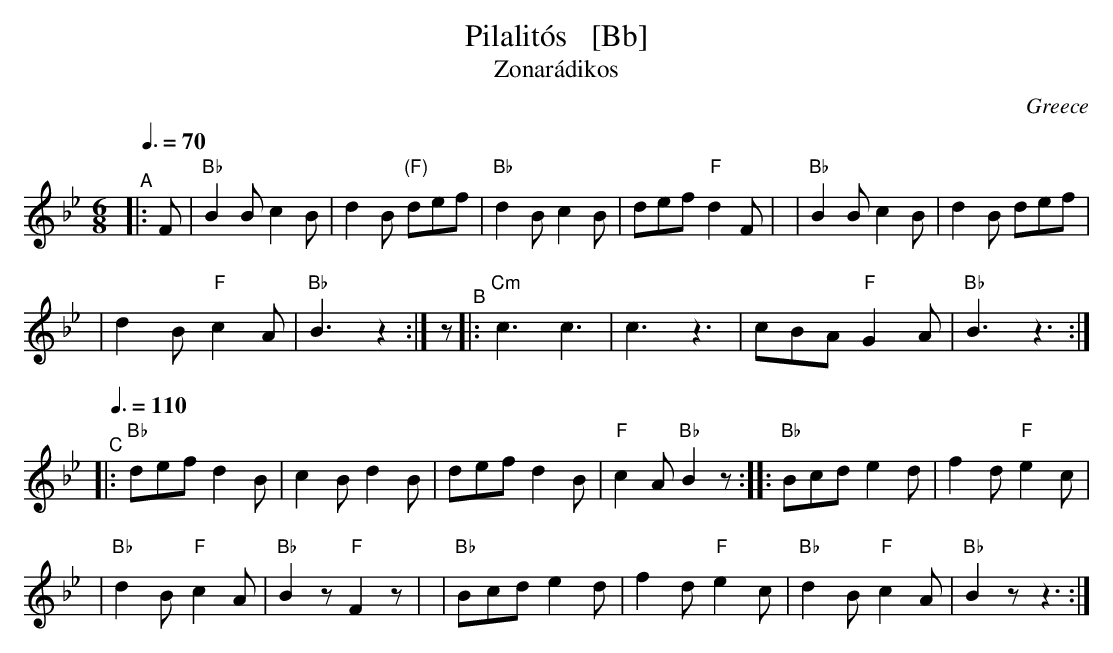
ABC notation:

X:1
T: Pilalit\'os   [Bb]
T: Zonar\'adikos
O: Greece
M: 6/8
L: 1/8
Q: 3/8=70
K: Bb
"^A"|: F \
|"Bb"B2B c2B | d2B "(F)"def \
|"Bb"d2B c2B | def "F"d2F |\
|"Bb"B2B c2B | d2B def |
|    d2B "F"c2A | "Bb"B3 z2 :|\
z "^B"\
|:"Cm"c3 c3 | c3 z3 \
|    cBA "F"G2A |"Bb"B3 z3 :|
Q: 3/8=110
"^C"\
|:"Bb"def d2B | c2B d2B \
|     def d2B | "F"c2A "Bb"B2z :|\
|:"Bb"Bcd e2d | f2d "F"e2c |
| "Bb"d2B "F"c2A | "Bb"B2z "F"F2z |\
| "Bb"Bcd e2d | f2d "F"e2c \
| "Bb"d2B "F"c2A |"Bb"B2z z3 :|
